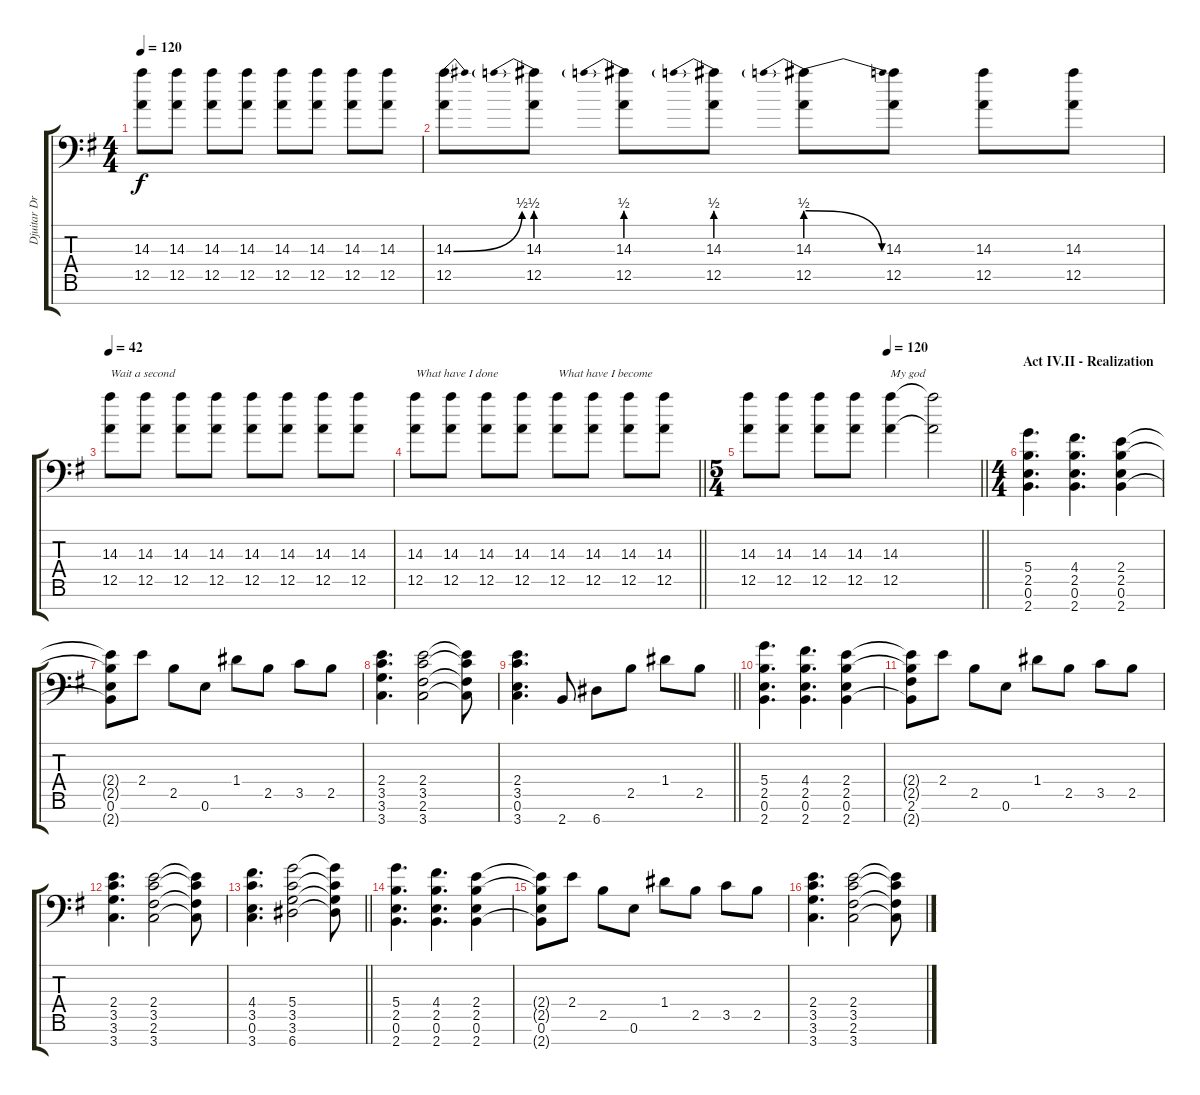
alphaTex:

\track ("Djuitar Dropped A" "Djuitar Dr") {instrument distortionguitar}
\staff {score tabs}
\tuning (E4 B3 G3 D3 A2 E2 A1) {hide}
\ts (4 4)
\tempo 120
\clef f4
\ks eminor
(14.3 12.5).8{dy f} (14.3 12.5).8 (14.3 12.5).8 (14.3 12.5).8 (14.3 12.5).8 (14.3 12.5).8 (14.3 12.5).8 (14.3 12.5).8 |
(14.3{be (bend 0 0 60 2)} 12.5).8 (14.3{be (prebend 0 2 60 2)} 12.5).8 (14.3{be (prebend 0 2 60 2)} 12.5).8 (14.3{be (prebend 0 2 60 2)} 12.5).8 (14.3{be (prebendrelease 0 2 60 0)} 12.5).8 (14.3 12.5).8 (14.3 12.5).8 (14.3 12.5).8 |
\tempo 42
(14.3 12.5).8{txt "Wait a second"} (14.3 12.5).8 (14.3 12.5).8 (14.3 12.5).8 (14.3 12.5).8 (14.3 12.5).8 (14.3 12.5).8 (14.3 12.5).8 |
\barLineRight lightlight
(14.3 12.5).8{txt "What have I done"} (14.3 12.5).8 (14.3 12.5).8 (14.3 12.5).8 (14.3 12.5).8{txt "What have I become"} (14.3 12.5).8 (14.3 12.5).8 (14.3 12.5).8 |
\ts (5 4)
\tempo (120 0.6)
\barLineRight lightlight
(14.3 12.5).8 (14.3 12.5).8 (14.3 12.5).8 (14.3 12.5).8 (14.3 12.5).4{txt "My god"} (14.3{t} 12.5{t}).2 |
\ts (4 4)
\section ("" "Act IV.II - Realization")
(5.4 2.5 0.6 2.7).4{d balance 16} (4.4 2.5 0.6 2.7).4{d} (2.4 2.5 0.6 2.7).4 |
(2.4{t} 2.5{t} 0.6 2.7{t}).8 2.4.8 2.5.8 0.6.8 1.4.8 2.5.8 3.5.8 2.5.8 |
(2.4 3.5 3.6 3.7).4{d} (2.4 3.5 2.6 3.7).2 (2.4{t} 3.5{t} 2.6{t} 3.7{t}).8 |
\barLineRight lightlight
(2.4 3.5 0.6 3.7).4{d} 2.7.8 6.7.8 2.5.8 1.4.8 2.5.8 |
(5.4 2.5 0.6 2.7).4{d} (4.4 2.5 0.6 2.7).4{d} (2.4 2.5 0.6 2.7).4 |
(2.4{t} 2.5{t} 2.6 2.7{t}).8 2.4.8 2.5.8 0.6.8 1.4.8 2.5.8 3.5.8 2.5.8 |
(2.4 3.5 3.6 3.7).4{d} (2.4 3.5 2.6 3.7).2 (2.4{t} 3.5{t} 2.6{t} 3.7{t}).8 |
\barLineRight lightlight
(4.4 3.5 0.6 3.7).4{d} (5.4 3.5 3.6 6.7).2 (5.4{t} 3.5{t} 3.6{t} 6.7{t}).8 |
(5.4 2.5 0.6 2.7).4{d} (4.4 2.5 0.6 2.7).4{d} (2.4 2.5 0.6 2.7).4 |
(2.4{t} 2.5{t} 0.6 2.7{t}).8 2.4.8 2.5.8 0.6.8 1.4.8 2.5.8 3.5.8 2.5.8 |
(2.4 3.5 3.6 3.7).4{d} (2.4 3.5 2.6 3.7).2 (2.4{t} 3.5{t} 2.6{t} 3.7{t}).8
